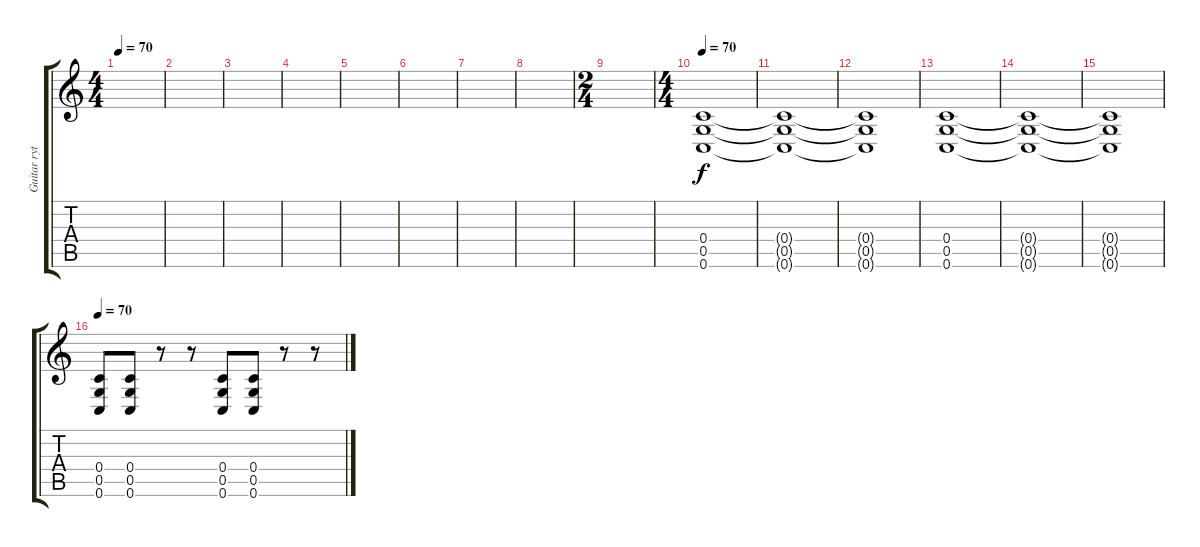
\track ("Guitar rythm" "Guitar ryt") {instrument distortionguitar}
\staff {score tabs}
\tuning (D4 A3 F3 C3 G2 C2) {hide}
\ts (4 4)
\tempo 70
\clef g2
\ks c
|
|
|
|
|
|
|
|
\ts (2 4)
|
\ts (4 4)
\tempo 70
(0.4 0.5 0.6).1 |
(0.4{t} 0.5{t} 0.6{t}).1 |
(0.4{t} 0.5{t} 0.6{t}).1 |
(0.4 0.5 0.6).1 |
(0.4{t} 0.5{t} 0.6{t}).1 |
(0.4{t} 0.5{t} 0.6{t}).1 |
\tempo 70
(0.4 0.5 0.6).8 (0.4 0.5 0.6).8 r.8 r.8 (0.4 0.5 0.6).8 (0.4 0.5 0.6).8 r.8 r.8
